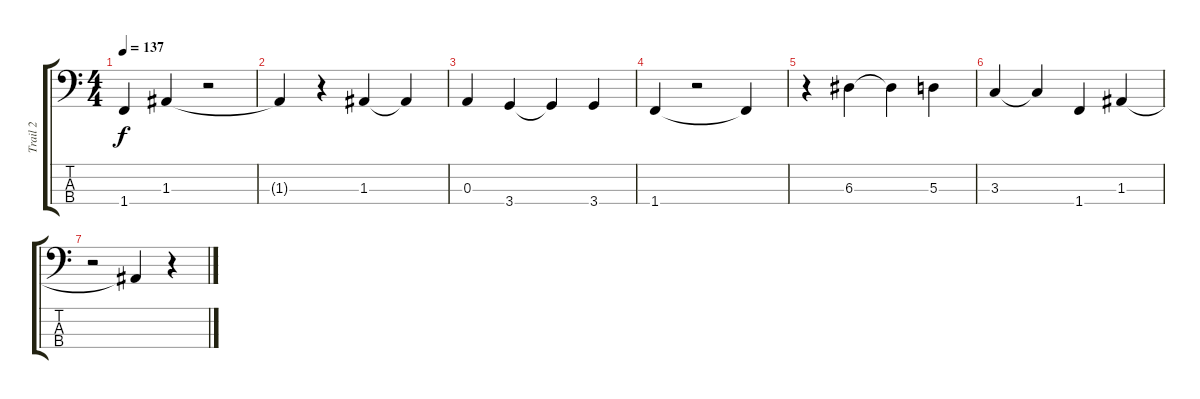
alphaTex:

\track ("Trail 2" "Trail 2") {instrument electricbassfinger}
\staff {score tabs}
\tuning (G2 D2 A1 E1) {hide}
\ts (4 4)
\tempo 137
\clef f4
\ks c
1.4.4{dy f} 1.3.4 r.2 |
1.3{t}.4 r.4 1.3.4 1.3{t}.4 |
0.3.4 3.4.4 3.4{t}.4 3.4.4 |
1.4.4 r.2 1.4{t}.4 |
r.4 6.3.4 6.3{t}.4 5.3.4 |
3.3.4 3.3{t}.4 1.4.4 1.3.4 |
r.2 1.3{t}.4 r.4
